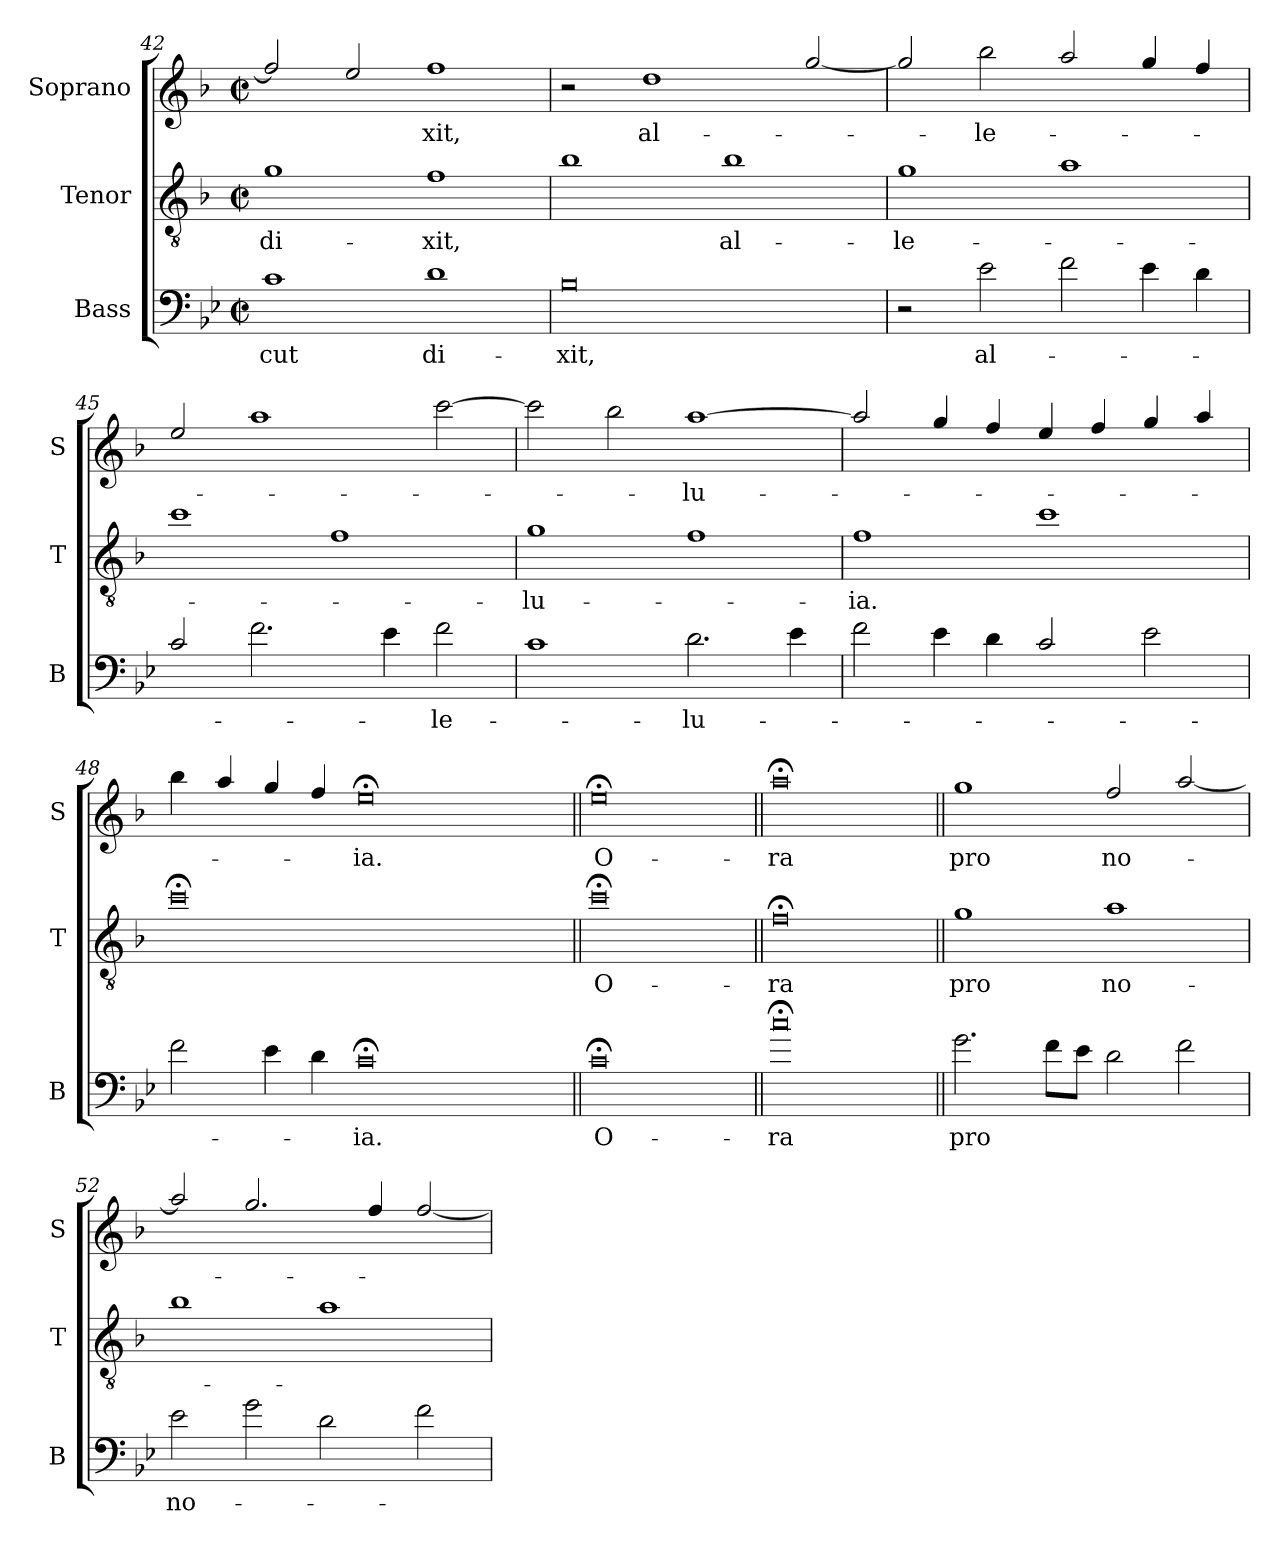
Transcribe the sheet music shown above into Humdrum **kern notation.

**kern	**text	**kern	**text	**kern	**text
*part3	*part3	*part2	*part2	*part1	*part1
*staff3	*staff3	*staff2	*staff2	*staff1	*staff1
*I"Bass	*	*I"Tenor	*	*I"Soprano	*
*I'B	*	*I'T	*	*I'S	*
*clefF4	*	*clefGv2	*	*clefG2	*
*ITrd7c12	*	*ITrd7c12	*	*ITrd7c12	*
*k[b-e-]	*	*k[b-]	*	*k[b-]	*
*B-:	*	*F:	*	*F:	*
*M2/2	*	*M2/2	*	*M2/2	*
*met(c|)	*	*met(c|)	*	*met(c|)	*
=42	=42	=42	=42	=42	=42
!	!LO:LY:b	!	!LO:LY:b	!	!
1C	-cut	1G	di-	2f/]	.
.	.	.	.	2e/	.
!	!LO:LY:b	!	!LO:LY:b	!	!LO:LY:b
1D	di-	1F	-xit,	1f	-xit,
=43	=43	=43	=43	=43	=43
!	!LO:LY:b	!	!	!	!
0BB-	-xit,	1B-	.	2r	.
!	!	!	!	!	!LO:LY:b
.	.	.	.	1d	al-
!	!	!	!LO:LY:b	!	!
.	.	1B-	al-	.	.
.	.	.	.	[2g/	.
=44	=44	=44	=44	=44	=44
!	!	!	!LO:LY:b	!	!
2r	.	1G	-le-	2g/]	.
!	!LO:LY:b	!	!	!	!LO:LY:b
2E-\	al-	.	.	2b-\	-le-
2F\	.	1A	.	2a/	.
4E-\	.	.	.	4g/	.
4D\	.	.	.	4f/	.
=45	=45	=45	=45	=45	=45
2C/	.	1c	.	2e/	.
2.F\	.	.	.	1a	.
.	.	1F	.	.	.
4E-\	.	.	.	.	.
!	!LO:LY:b	!	!	!	!
2F\	-le-	.	.	[2cc\	.
!!LO:PB:g=z
=46	=46	=46	=46	=46	=46
!	!	!	!LO:LY:b	!	!
1C	.	1G	-lu-	2cc\]	.
.	.	.	.	2b-\	.
!	!LO:LY:b	!	!	!	!LO:LY:b
2.D\	-lu-	1F	.	[1a	-lu-
4E-\	.	.	.	.	.
=47	=47	=47	=47	=47	=47
!	!	!	!LO:LY:b	!	!
2F\	.	1F	-ia.	2a/]	.
4E-\	.	.	.	4g/	.
4D\	.	.	.	4f/	.
2C/	.	1c	.	4e/	.
.	.	.	.	4f/	.
2E-\	.	.	.	4g/	.
.	.	.	.	4a/	.
=48	=48	=48	=48	=48	=48
2F\	.	0c;<	.	4b-\	.
.	.	.	.	4a/	.
4E-\	.	.	.	4g/	.
4D\	.	.	.	4f/	.
!	!LO:LY:b	!	!	!	!LO:LY:b
0C;<	-ia.	.	.	0e;<	-ia.
.	.	1ryy	.	.	.
=49||	=49||	=49||	=49||	=49||	=49||
!	!LO:LY:b	!	!LO:LY:b	!	!LO:LY:b
0C;<	O-	0c;<	O-	0e;<	O-
=50||	=50||	=50||	=50||	=50||	=50||
!	!LO:LY:b	!	!LO:LY:b	!	!LO:LY:b
0c;<	-ra	0F;<	-ra	0a;<	-ra
!!LO:LB:g=z
=51||	=51||	=51||	=51||	=51||	=51||
!	!LO:LY:b	!	!LO:LY:b	!	!LO:LY:b
2.G\	pro	1G	pro	1g	pro
8F\L	.	.	.	.	.
8E-\J	.	.	.	.	.
!	!	!	!LO:LY:b	!	!LO:LY:b
2D\	.	1A	no-	2f/	no-
2F\	.	.	.	[2a/	.
=52	=52	=52	=52	=52	=52
!	!LO:LY:b	!	!	!	!
2E-\	no-	1B-	.	2a/]	.
2G\	.	.	.	2.g/	.
2D\	.	1A	.	.	.
.	.	.	.	4f/	.
2F\	.	.	.	[2f/	.
=	=	=	=	=	=
*-	*-	*-	*-	*-	*-
